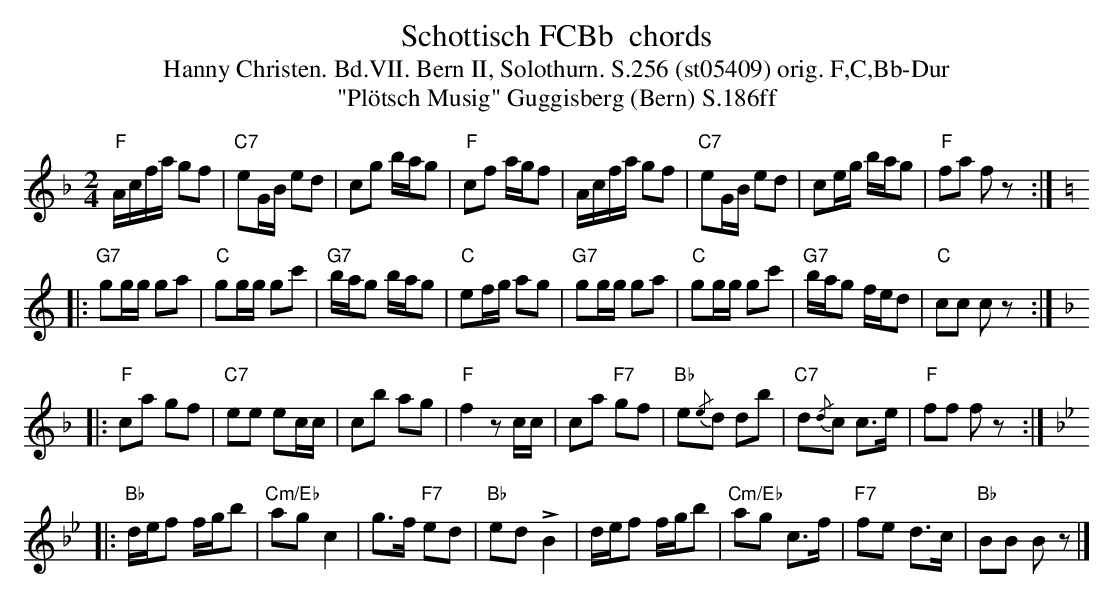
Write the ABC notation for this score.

X:1
T: Schottisch FCBb  chords
T:Hanny Christen. Bd.VII. Bern II, Solothurn. S.256 (st05409) orig. F,C,Bb-Dur
T: "Pl\"otsch Musig" Guggisberg (Bern) S.186ff
M:2/4
L:1/16
K:F %%MIDI gchordon
"F"Acfa g2f2 | "C7"e2GB e2d2 | c2g2 bag2 | "F"c2f2 agf2 | Acfa g2f2 | "C7"e2GB e2d2 | c2eg bag2 | "F"f2a2 f2z2:: [K:C]
"G7"g2gg g2a2 | "C"g2gg g2c'2 | "G7"bag2 bag2 | "C"e2fg a2g2 | "G7"g2gg g2a2 | "C"g2gg g2c'2 | "G7"bag2 fed2 | "C"c2c2 c2z2 :: [K:F] [L:1/8]
"F"ca gf | "C7"ee ec/c/ | cb ag | "F"f2zc/c/ | ca "F7"gf | "Bb"e{/e}d db | "C7"d{/d}c c>e | "F"ff fz :: [K:Bb]
"Bb"d/e/f f/g/b | "Cm/Eb"ag c2 | g>f "F7"ed | "Bb"ed +>+B2 | d/e/f f/g/b | "Cm/Eb"ag c>f | "F7"fe d>c | "Bb"BB Bz |]
